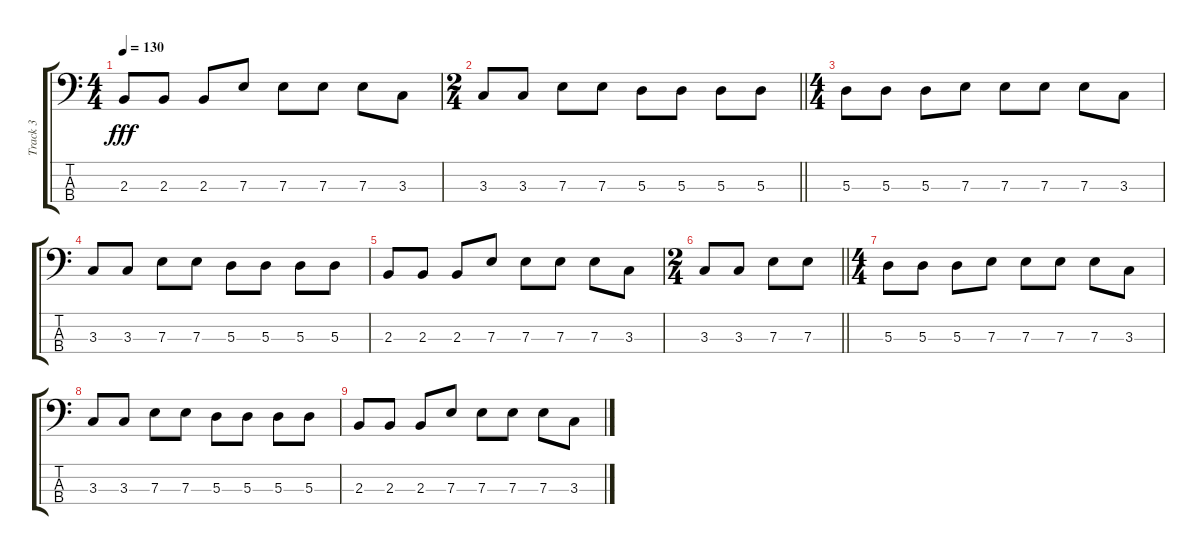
\track ("Track 3" "Track 3") {instrument electricbassfinger}
\staff {score tabs}
\tuning (G2 D2 A1 E1) {hide}
\ts (4 4)
\tempo 130
\clef f4
\ks c
2.3.8{dy fff} 2.3.8 2.3.8 7.3.8 7.3.8 7.3.8 7.3.8 3.3.8 |
\ts (2 4)
\barLineRight lightlight
3.3.8 3.3.8 7.3.8 7.3.8 5.3.8 5.3.8 5.3.8 5.3.8 |
\ts (4 4)
5.3.8 5.3.8 5.3.8 7.3.8 7.3.8 7.3.8 7.3.8 3.3.8 |
3.3.8 3.3.8 7.3.8 7.3.8 5.3.8 5.3.8 5.3.8 5.3.8 |
2.3.8{volume 0} 2.3.8 2.3.8 7.3.8 7.3.8 7.3.8 7.3.8 3.3.8 |
\ts (2 4)
\barLineRight lightlight
3.3.8 3.3.8 7.3.8 7.3.8 |
\ts (4 4)
5.3.8 5.3.8 5.3.8 7.3.8 7.3.8 7.3.8 7.3.8 3.3.8 |
3.3.8 3.3.8 7.3.8 7.3.8 5.3.8 5.3.8 5.3.8 5.3.8 |
2.3.8 2.3.8 2.3.8 7.3.8 7.3.8 7.3.8 7.3.8 3.3.8
